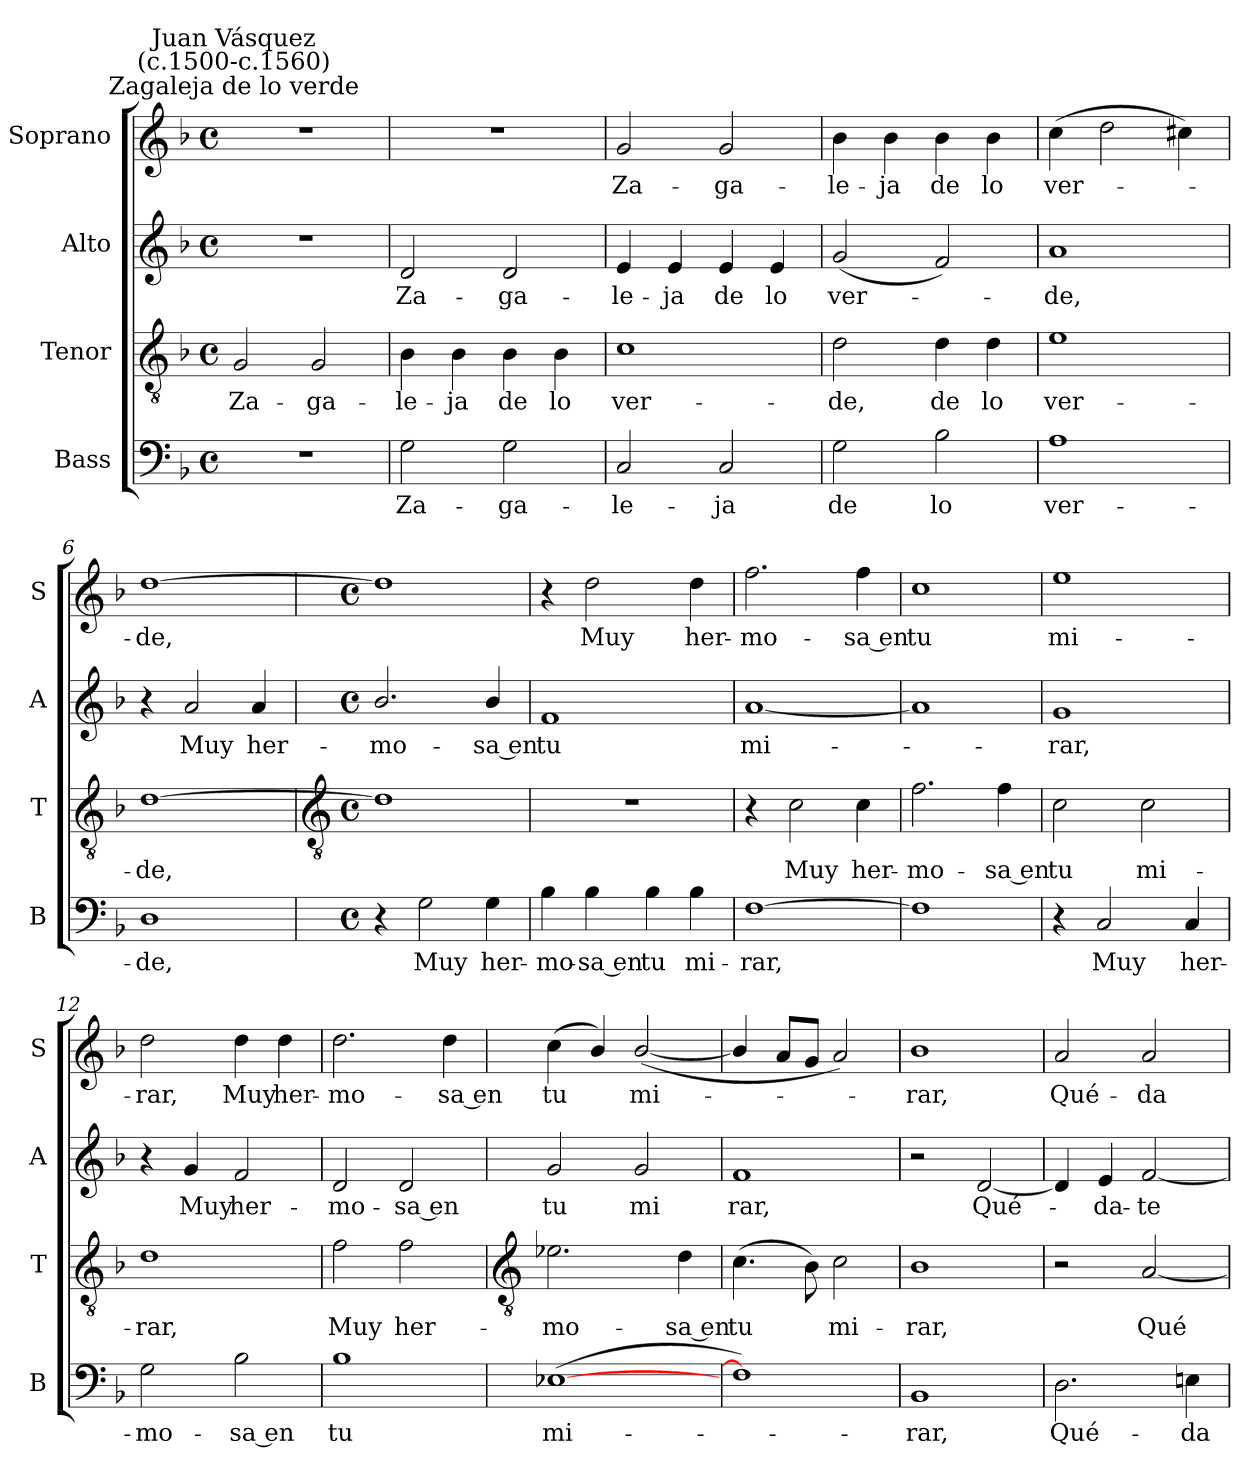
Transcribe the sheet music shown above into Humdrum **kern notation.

**kern	**text	**kern	**text	**kern	**text	**kern	**text
*part4	*part4	*part3	*part3	*part2	*part2	*part1	*part1
*staff4	*staff4	*staff3	*staff3	*staff2	*staff2	*staff1	*staff1
*I"Bass	*	*I"Tenor	*	*I"Alto	*	*I"Soprano	*
*I'B	*	*I'T	*	*I'A	*	*I'S	*
*clefF4	*	*clefGv2	*	*clefG2	*	*clefG2	*
*k[b-]	*	*k[b-]	*	*k[b-]	*	*k[b-]	*
*F:	*	*F:	*	*F:	*	*F:	*
*M4/4	*	*M4/4	*	*M4/4	*	*M4/4	*
*met(c)	*	*met(c)	*	*met(c)	*	*met(c)	*
=1	=1	=1	=1	=1	=1	=1	=1
!	!	!	!	!	!	!LO:TX:a:cj:t=Zagaleja de lo verde	!
!	!	!	!	!	!	!LO:TX:a:cj:t=Juan Vásquez\n(c.1500-c.1560)	!
!	!	!	!LO:LY:b	!	!	!	!
1r	.	2G	Za-	1r	.	1r	.
!	!	!	!LO:LY:b	!	!	!	!
.	.	2G	-ga-	.	.	.	.
=2	=2	=2	=2	=2	=2	=2	=2
!	!LO:LY:b	!	!LO:LY:b	!	!LO:LY:b	!	!
2G	Za-	4B-	-le-	2d	Za-	1r	.
!	!	!	!LO:LY:b	!	!	!	!
.	.	4B-	-ja	.	.	.	.
!	!LO:LY:b	!	!LO:LY:b	!	!LO:LY:b	!	!
2G	-ga-	4B-	de	2d	-ga-	.	.
!	!	!	!LO:LY:b	!	!	!	!
.	.	4B-	lo	.	.	.	.
=3	=3	=3	=3	=3	=3	=3	=3
!	!LO:LY:b	!	!LO:LY:b	!	!LO:LY:b	!	!LO:LY:b
2C	-le-	1c	ver-	4e	-le-	2g	Za-
!	!	!	!	!	!LO:LY:b	!	!
.	.	.	.	4e	-ja	.	.
!	!LO:LY:b	!	!	!	!LO:LY:b	!	!LO:LY:b
2C	-ja	.	.	4e	de	2g	-ga-
!	!	!	!	!	!LO:LY:b	!	!
.	.	.	.	4e	lo	.	.
=4	=4	=4	=4	=4	=4	=4	=4
!	!LO:LY:b	!	!LO:LY:b	!	!LO:LY:b	!	!LO:LY:b
2G	de	2d	-de,	(<2g	ver-	4b-	-le-
!	!	!	!	!	!	!	!LO:LY:b
.	.	.	.	.	.	4b-	-ja
!	!LO:LY:b	!	!LO:LY:b	!	!	!	!LO:LY:b
2B-	lo	4d	de	2f)	.	4b-	de
!	!	!	!LO:LY:b	!	!	!	!LO:LY:b
.	.	4d	lo	.	.	4b-	lo
=5	=5	=5	=5	=5	=5	=5	=5
!	!LO:LY:b	!	!LO:LY:b	!	!LO:LY:b	!	!LO:LY:b
1A	ver-	1e	ver-	1a	de,	(>4cc	ver-
.	.	.	.	.	.	2dd	.
.	.	.	.	.	.	4cc#X)	.
=6	=6	=6	=6	=6	=6	=6	=6
!	!LO:LY:b	!	!LO:LY:b	!	!	!	!LO:LY:b
1D	-de,	[1d	-de,	4r	.	[1dd	de,
!	!	!	!	!	!LO:LY:b	!	!
.	.	.	.	2a	Muy	.	.
!	!	!	!	!	!LO:LY:b	!	!
.	.	.	.	4a	her-	.	.
!!LO:LB:g=z
=7	=7	=7	=7	=7	=7	=7	=7
*	*	*clefGv2	*	*	*	*	*
*M4/4	*	*M4/4	*	*M4/4	*	*M4/4	*
*met(c)	*	*met(c)	*	*met(c)	*	*met(c)	*
!	!	!	!	!	!LO:LY:b	!	!
4r	.	1d]	.	2.b-/	-mo-	1dd]	.
!	!LO:LY:b	!	!	!	!	!	!
2G	Muy	.	.	.	.	.	.
!	!LO:LY:b	!	!	!	!LO:LY:b	!	!
4G	her-	.	.	4b-/	-sa en	.	.
=8	=8	=8	=8	=8	=8	=8	=8
!	!LO:LY:b	!	!	!	!LO:LY:b	!	!
4B-	-mo-	1r	.	1f	tu	4r	.
!	!LO:LY:b	!	!	!	!	!	!LO:LY:b
4B-	-sa en	.	.	.	.	2dd	Muy
!	!LO:LY:b	!	!	!	!	!	!
4B-	tu	.	.	.	.	.	.
!	!LO:LY:b	!	!	!	!	!	!LO:LY:b
4B-	mi-	.	.	.	.	4dd	her-
=9	=9	=9	=9	=9	=9	=9	=9
!	!LO:LY:b	!	!	!	!LO:LY:b	!	!LO:LY:b
[1F	-rar,	4r	.	[1a	mi-	2.ff	-mo-
!	!	!	!LO:LY:b	!	!	!	!
.	.	2c	Muy	.	.	.	.
!	!	!	!LO:LY:b	!	!	!	!LO:LY:b
.	.	4c	her-	.	.	4ff	-sa en
=10	=10	=10	=10	=10	=10	=10	=10
!	!	!	!LO:LY:b	!	!	!	!LO:LY:b
1F]	.	2.f	-mo-	1a]	.	1cc	tu
!	!	!	!LO:LY:b	!	!	!	!
.	.	4f	-sa en	.	.	.	.
=11	=11	=11	=11	=11	=11	=11	=11
!	!	!	!LO:LY:b	!	!LO:LY:b	!	!LO:LY:b
4r	.	2c	tu	1g	rar,	1ee	mi-
!	!LO:LY:b	!	!	!	!	!	!
2C	Muy	.	.	.	.	.	.
!	!	!	!LO:LY:b	!	!	!	!
.	.	2c	mi-	.	.	.	.
!	!LO:LY:b	!	!	!	!	!	!
4C	her-	.	.	.	.	.	.
=12	=12	=12	=12	=12	=12	=12	=12
!	!LO:LY:b	!	!LO:LY:b	!	!	!	!LO:LY:b
2G	-mo-	1d	-rar,	4r	.	2dd	-rar,
!	!	!	!	!	!LO:LY:b	!	!
.	.	.	.	4g	Muy	.	.
!	!LO:LY:b	!	!	!	!LO:LY:b	!	!LO:LY:b
2B-	-sa en	.	.	2f	her-	4dd	Muy
!	!	!	!	!	!	!	!LO:LY:b
.	.	.	.	.	.	4dd	her-
=13	=13	=13	=13	=13	=13	=13	=13
!	!LO:LY:b	!	!LO:LY:b	!	!LO:LY:b	!	!LO:LY:b
1B-	tu	2f	Muy	2d	-mo-	2.dd	-mo-
!	!	!	!LO:LY:b	!	!LO:LY:b	!	!
.	.	2f	her-	2d	-sa en	.	.
!	!	!	!	!	!	!	!LO:LY:b
.	.	.	.	.	.	4dd	-sa en
!!LO:LB:g=z
=14	=14	=14	=14	=14	=14	=14	=14
*	*	*clefGv2	*	*	*	*	*
!	!LO:LY:b	!	!LO:LY:b	!	!LO:LY:b	!	!LO:LY:b
(>[1E-X	mi-	2.e-X	-mo-	2g	tu	(<4cc	tu
.	.	.	.	.	.	4b-/)	.
!	!	!	!	!	!LO:LY:b	!	!LO:LY:b
.	.	.	.	2g	mi	(<[2b-/	mi-
!	!	!	!LO:LY:b	!	!	!	!
.	.	4d	-sa en	.	.	.	.
=15	=15	=15	=15	=15	=15	=15	=15
!	!	!	!LO:LY:b	!	!LO:LY:b	!	!
1F])	.	(>4.c	tu	1f	rar,	4b-/]	.
.	.	.	.	.	.	8aL	.
.	.	8B-)	.	.	.	8gJ	.
!	!	!	!LO:LY:b	!	!	!	!
.	.	2c	mi-	.	.	2a)	.
=16	=16	=16	=16	=16	=16	=16	=16
!	!LO:LY:b	!	!LO:LY:b	!	!	!	!LO:LY:b
1BB-	rar,	1B-	-rar,	2r	.	1b-	rar,
!	!	!	!	!	!LO:LY:b	!	!
.	.	.	.	[2d	Qué-	.	.
=17	=17	=17	=17	=17	=17	=17	=17
!	!LO:LY:b	!	!	!	!	!	!LO:LY:b
2.D	Qué-	2r	.	4d]	.	2a	Qué-
!	!	!	!	!	!LO:LY:b	!	!
.	.	.	.	4e	da-	.	.
!	!	!	!LO:LY:b	!	!LO:LY:b	!	!LO:LY:b
.	.	[2A	Qué-	[2f	-te	2a	-da-
!	!LO:LY:b	!	!	!	!	!	!
4En	-da-	.	.	.	.	.	.
=	=	=	=	=	=	=	=
*-	*-	*-	*-	*-	*-	*-	*-
